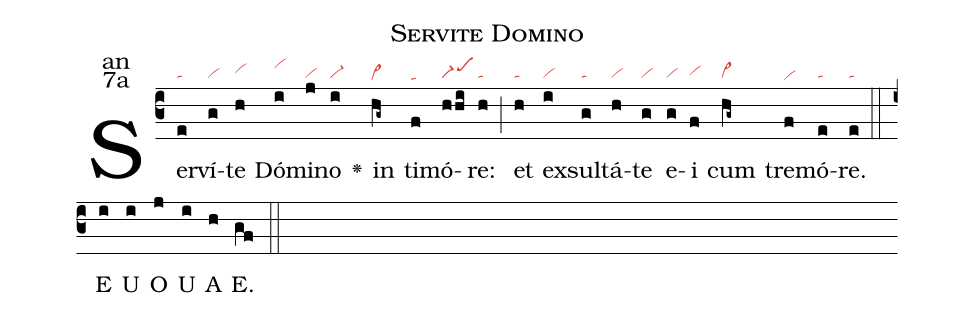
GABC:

name:Servite Domino;
office-part:an;
mode:7a;
nabc-lines:1;
%%
(c3)Ser(e|ta)ví(g|vi)te(h|vihh) Dó(i|vihj)mi(j|vi)no(i|vi-) <v>\greheightstar</v>() in(hg~|vi>he) ti(f|tahe)mó(hhi|scM1)re:(h|ta) (;) et(h|ta) ex(i|vi)sul(g|ta)tá(h|vi)te(g|vi) e(g|vi)i(f|vihg) cum(hg~|vi>) tre(f|vihe)mó(e|ta)re.(e|ta) (::) E(i) U(i) O(j) U(i) A(h) E.(gf) (::)
